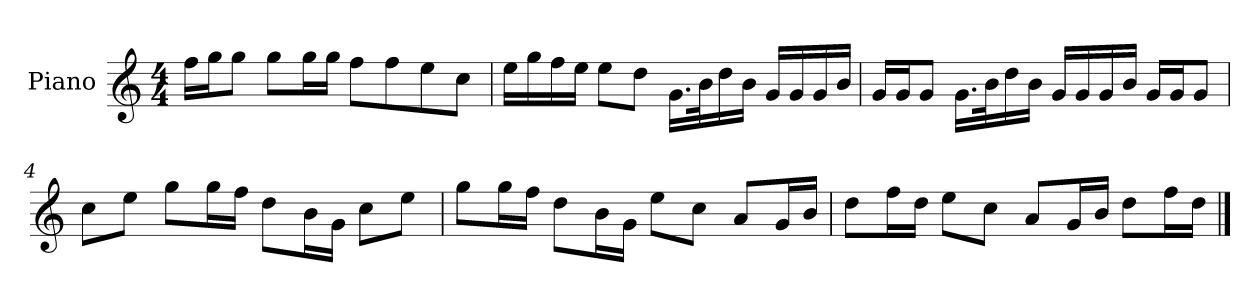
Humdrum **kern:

**kern
*part1
*staff1
*I"Piano
*I'P-no
*clefG2
*k[]
*M4/4
*MM90
=1
16ff\LL
16gg\J
8gg\J
8gg\L
16gg\L
16gg\JJ
8ff\L
8ff\
8ee\
8cc\J
=2
16ee\LL
16gg\
16ff\
16ee\JJ
8ee\L
8dd\J
16.g\LL
32b\K
16dd\
16b\JJ
16g/LL
16g/
16g/
16b/JJ
=3
16g/LL
16g/J
8g/J
16.g\LL
32b\K
16dd\
16b\JJ
16g/LL
16g/
16g/
16b/JJ
16g/LL
16g/J
8g/J
!!LO:LB:g=z
=4
8cc\L
8ee\J
8gg\L
16gg\L
16ff\JJ
8dd\L
16b\L
16g\JJ
8cc\L
8ee\J
=5
8gg\L
16gg\L
16ff\JJ
8dd\L
16b\L
16g\JJ
8ee\L
8cc\J
8a/L
16g/L
16b/JJ
=6
8dd\L
16ff\L
16dd\JJ
8ee\L
8cc\J
8a/L
16g/L
16b/JJ
8dd\L
16ff\L
16dd\JJ
==
*-
